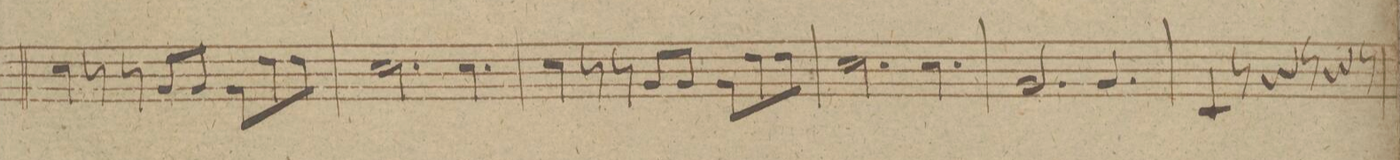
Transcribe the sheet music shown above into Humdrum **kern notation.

**kern	**dynam
*I"Clarini 1mo in E.	*
*clefG2	*
*k[f#c#g#d#]	*
*M9/8	*
4ee\	.
8r	.
8r	.
8b/L	.
8b/J	.
8b\L	.
8ff#\	.
8ff#\J	.
=69	=69
2.ee\	.
4.ee\	.
=70	=70
4ee\	.
8r	.
8r	.
8b/L	.
8b/J	.
8b\L	.
8ff#\	.
8ff#\J	.
=71	=71
2.ee\	.
4.ee\	.
=72	=72
2.b/	.
4.b/	.
=73	=73
4e/	.
8r	.
4r	.
8r	.
4r	.
8r	.
=74	=74
*-	*-
